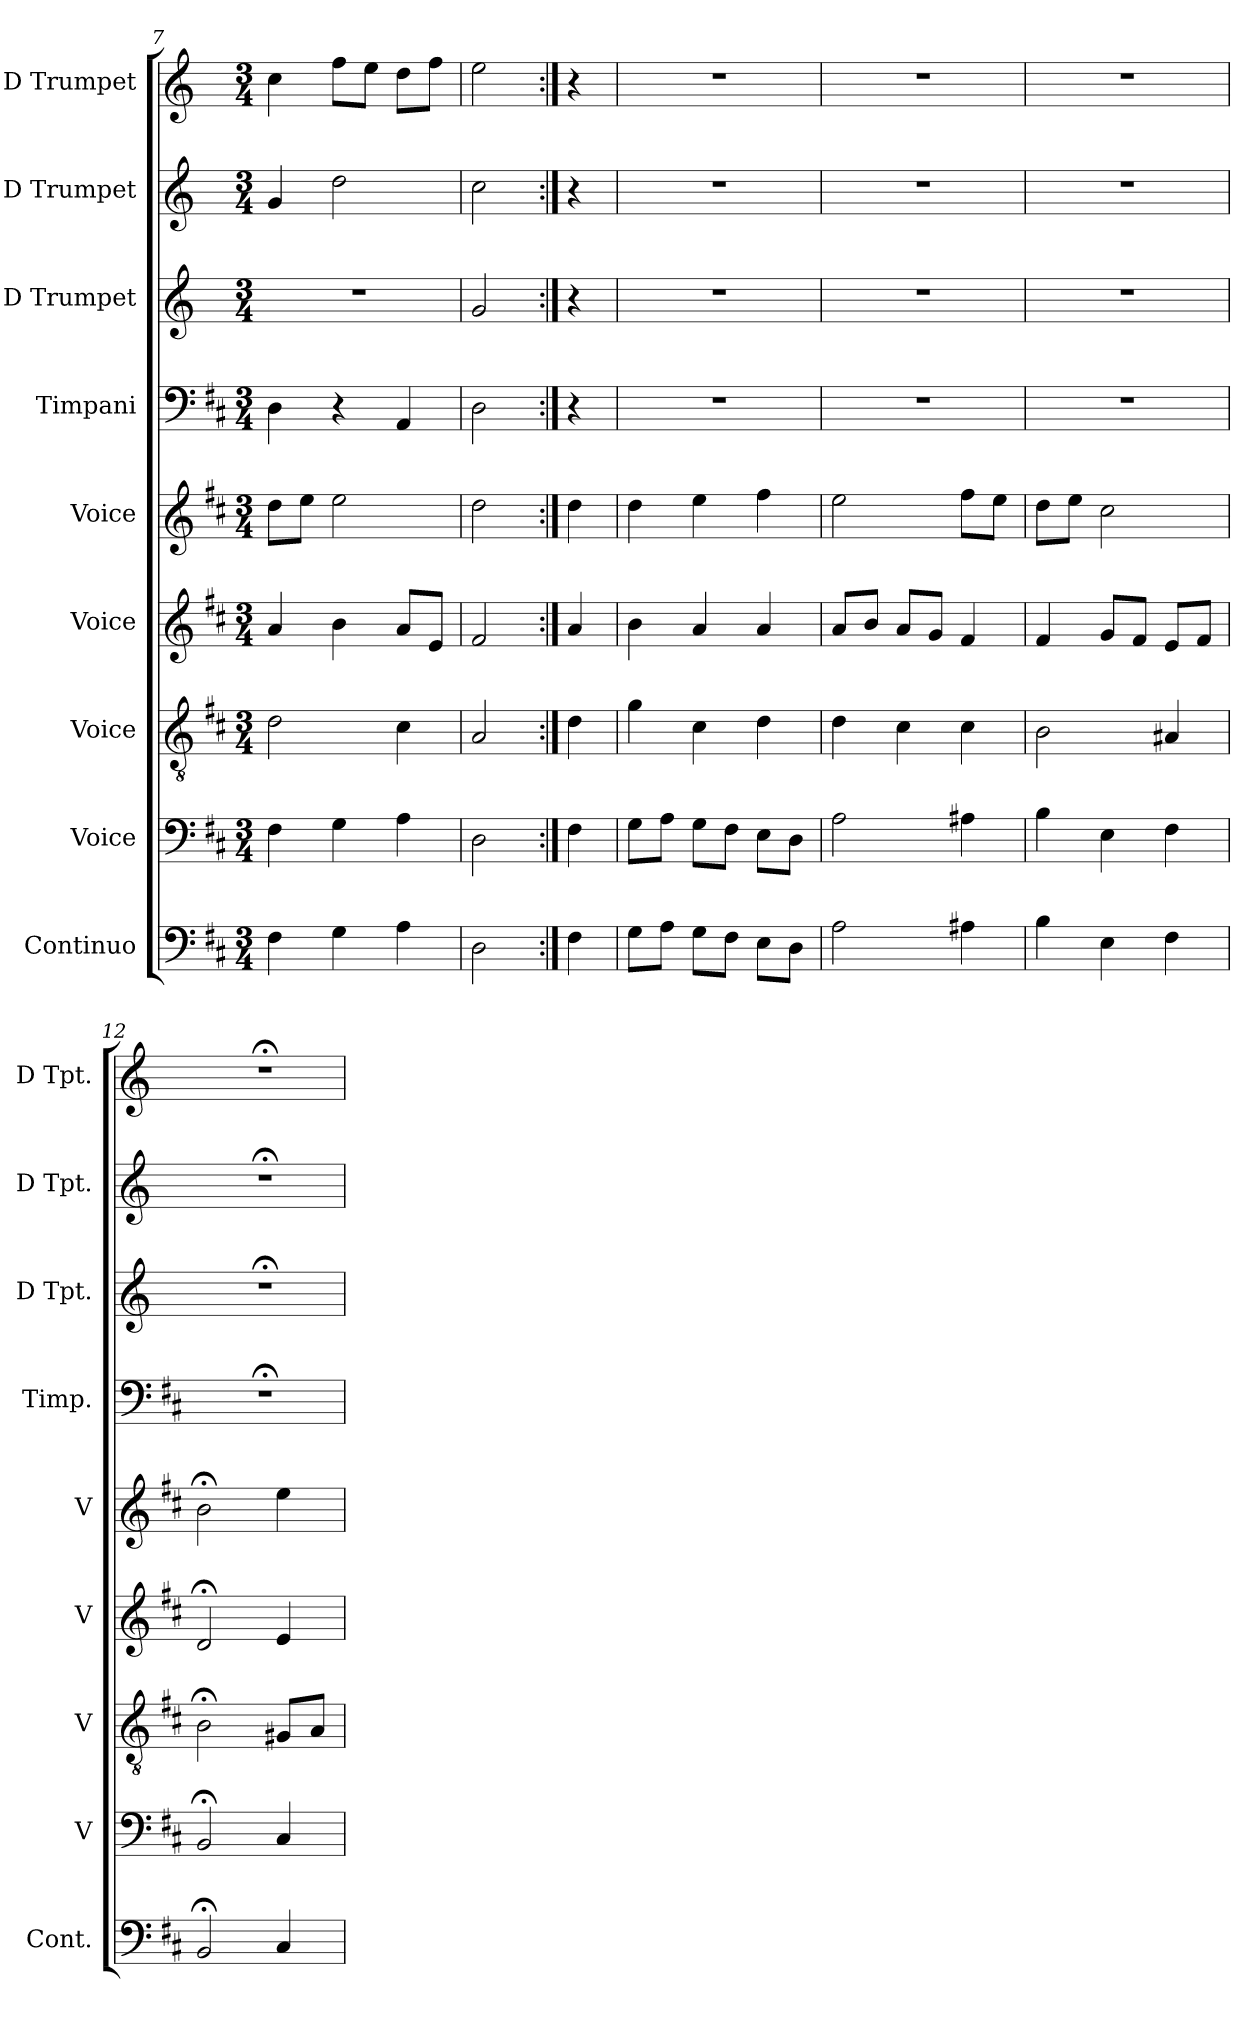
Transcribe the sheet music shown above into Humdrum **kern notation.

**kern	**kern	**kern	**kern	**kern	**kern	**kern	**kern	**kern
*part9	*part8	*part7	*part6	*part5	*part4	*part3	*part2	*part1
*staff9	*staff8	*staff7	*staff6	*staff5	*staff4	*staff3	*staff2	*staff1
*I"Continuo	*I"Voice	*I"Voice	*I"Voice	*I"Voice	*I"Timpani	*I"D Trumpet	*I"D Trumpet	*I"D Trumpet
*I'Cont.	*I'V	*I'V	*I'V	*I'V	*I'Timp.	*I'D Tpt.	*I'D Tpt.	*I'D Tpt.
!!LO:PB:g=z
*clefF4	*clefF4	*clefGv2	*clefG2	*clefG2	*clefF4	*clefG2	*clefG2	*clefG2
*ITrd7c12	*	*	*	*	*	*ITrd-1c-2	*ITrd-1c-2	*ITrd-1c-2
*k[f#c#]	*k[f#c#]	*k[f#c#]	*k[f#c#]	*k[f#c#]	*k[f#c#]	*k[f#c#]	*k[f#c#]	*k[f#c#]
*M3/4	*M3/4	*M3/4	*M3/4	*M3/4	*M3/4	*M3/4	*M3/4	*M3/4
=7	=7	=7	=7	=7	=7	=7	=7	=7
4FF#\	4F#\	2d\	4a/	8dd\L	4D\	2.r	4a/	4dd\
.	.	.	.	8ee\J	.	.	.	.
4GG\	4G\	.	4b\	2ee\	4r	.	2ee\	8gg\L
.	.	.	.	.	.	.	.	8ff#\J
4AA\	4A\	4c#\	8a/L	.	4AA/	.	.	8ee\L
.	.	.	8e/J	.	.	.	.	8gg\J
=8	=8	=8	=8	=8	=8	=8	=8	=8
2DD\	2D\	2A/	2f#/	2dd\	2D\	2a/	2dd\	2ff#\
=8X1:|!	=8X1:|!	=8X1:|!	=8X1:|!	=8X1:|!	=8X1:|!	=8X1:|!	=8X1:|!	=8X1:|!
4FF#\	4F#\	4d\	4a/	4dd\	4r	4r	4r	4r
=9	=9	=9	=9	=9	=9	=9	=9	=9
8GG\L	8G\L	4g\	4b\	4dd\	2.r	2.r	2.r	2.r
8AA\J	8A\J	.	.	.	.	.	.	.
8GG\L	8G\L	4c#\	4a/	4ee\	.	.	.	.
8FF#\J	8F#\J	.	.	.	.	.	.	.
8EE\L	8E\L	4d\	4a/	4ff#\	.	.	.	.
8DD\J	8D\J	.	.	.	.	.	.	.
=10	=10	=10	=10	=10	=10	=10	=10	=10
2AA\	2A\	4d\	8a/L	2ee\	2.r	2.r	2.r	2.r
.	.	.	8b/J	.	.	.	.	.
.	.	4c#\	8a/L	.	.	.	.	.
.	.	.	8g/J	.	.	.	.	.
4AA#X\	4A#X\	4c#\	4f#/	8ff#\L	.	.	.	.
.	.	.	.	8ee\J	.	.	.	.
=11	=11	=11	=11	=11	=11	=11	=11	=11
4BB\	4B\	2B\	4f#/	8dd\L	2.r	2.r	2.r	2.r
.	.	.	.	8ee\J	.	.	.	.
4EE\	4E\	.	8g/L	2cc#\	.	.	.	.
.	.	.	8f#/J	.	.	.	.	.
4FF#\	4F#\	4A#X/	8e/L	.	.	.	.	.
.	.	.	8f#/J	.	.	.	.	.
=12	=12	=12	=12	=12	=12	=12	=12	=12
2BBB;</	2BB;</	2B;<\	2d;</	2b;<\	2.r;<	2.r;<	2.r;<	2.r;<
4CC#/	4C#/	8G#X/L	4e/	4ee\	.	.	.	.
.	.	8A/J	.	.	.	.	.	.
=	=	=	=	=	=	=	=	=
*-	*-	*-	*-	*-	*-	*-	*-	*-
